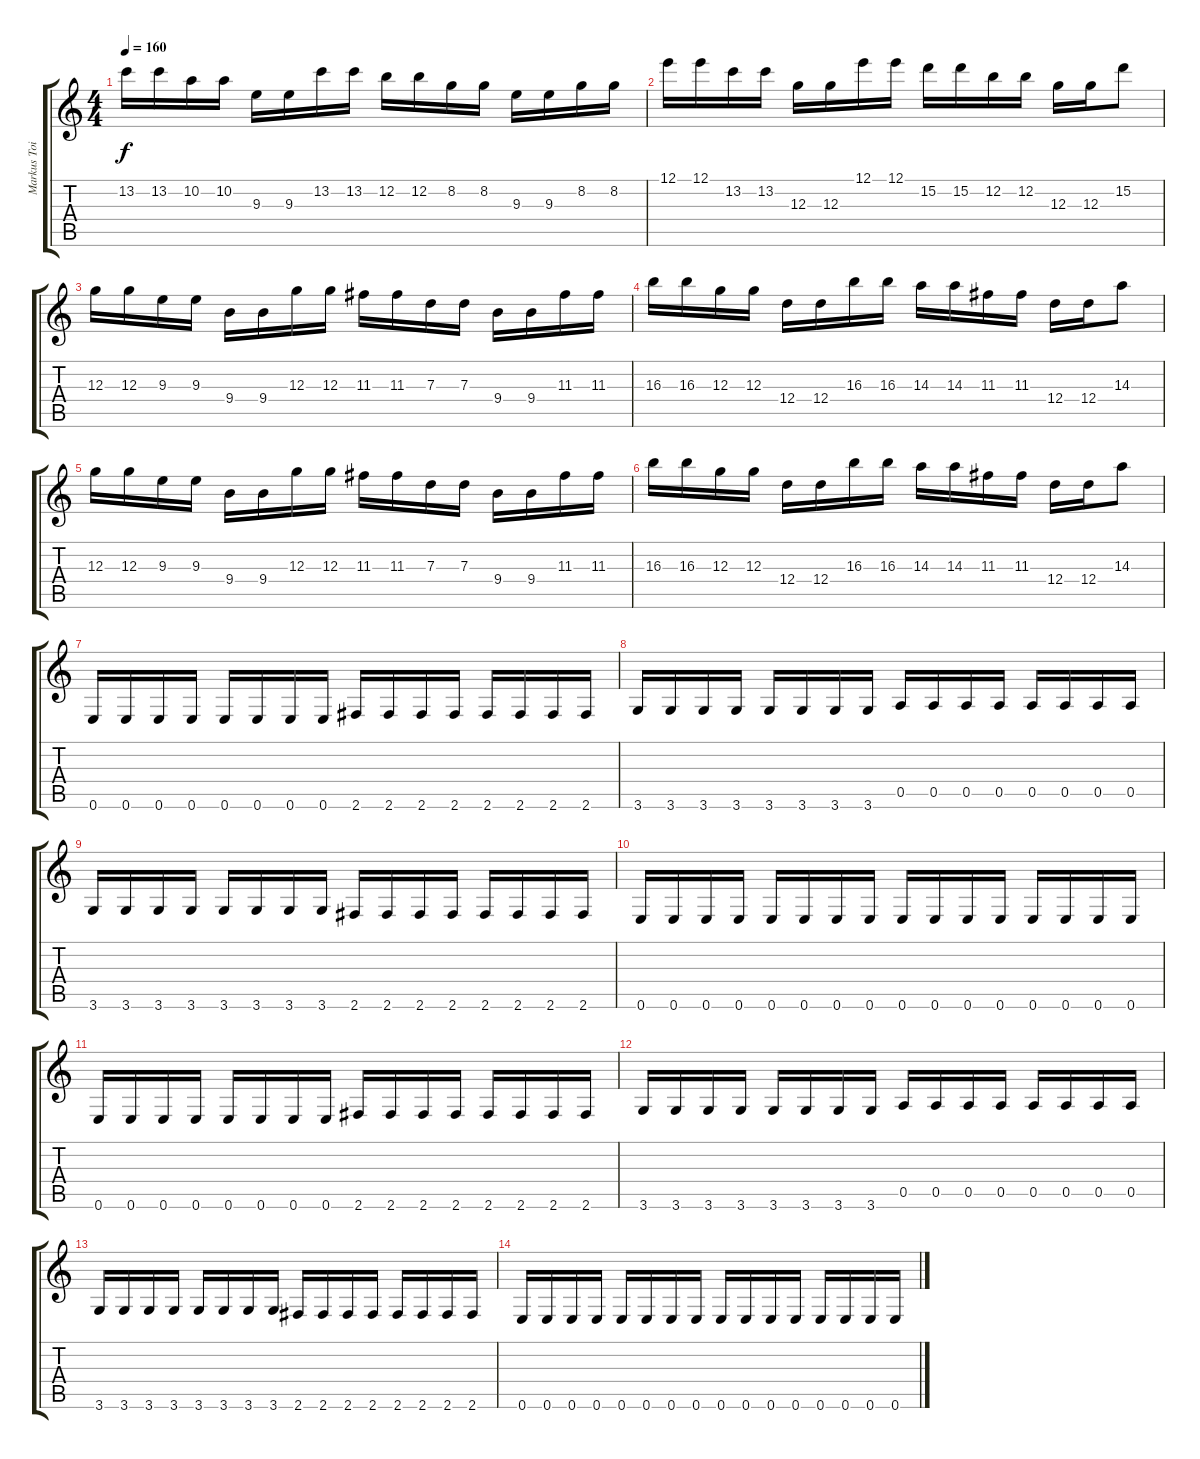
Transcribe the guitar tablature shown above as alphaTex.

\track ("Markus Toivonen" "Markus Toi") {instrument distortionguitar}
\staff {score tabs}
\tuning (E4 B3 G3 D3 A2 E2) {hide}
\ts (4 4)
\tempo 160
\clef g2
\ks c
13.2.16{dy f} 13.2.16 10.2.16 10.2.16 9.3.16 9.3.16 13.2.16 13.2.16 12.2.16 12.2.16 8.2.16 8.2.16 9.3.16 9.3.16 8.2.16 8.2.16 |
12.1.16 12.1.16 13.2.16 13.2.16 12.3.16 12.3.16 12.1.16 12.1.16 15.2.16 15.2.16 12.2.16 12.2.16 12.3.16 12.3.16 15.2.8 |
12.3.16 12.3.16 9.3.16 9.3.16 9.4.16 9.4.16 12.3.16 12.3.16 11.3.16 11.3.16 7.3.16 7.3.16 9.4.16 9.4.16 11.3.16 11.3.16 |
16.3.16 16.3.16 12.3.16 12.3.16 12.4.16 12.4.16 16.3.16 16.3.16 14.3.16 14.3.16 11.3.16 11.3.16 12.4.16 12.4.16 14.3.8 |
12.3.16 12.3.16 9.3.16 9.3.16 9.4.16 9.4.16 12.3.16 12.3.16 11.3.16 11.3.16 7.3.16 7.3.16 9.4.16 9.4.16 11.3.16 11.3.16 |
16.3.16 16.3.16 12.3.16 12.3.16 12.4.16 12.4.16 16.3.16 16.3.16 14.3.16 14.3.16 11.3.16 11.3.16 12.4.16 12.4.16 14.3.8 |
0.6.16 0.6.16 0.6.16 0.6.16 0.6.16 0.6.16 0.6.16 0.6.16 2.6.16 2.6.16 2.6.16 2.6.16 2.6.16 2.6.16 2.6.16 2.6.16 |
3.6.16 3.6.16 3.6.16 3.6.16 3.6.16 3.6.16 3.6.16 3.6.16 0.5.16 0.5.16 0.5.16 0.5.16 0.5.16 0.5.16 0.5.16 0.5.16 |
3.6.16 3.6.16 3.6.16 3.6.16 3.6.16 3.6.16 3.6.16 3.6.16 2.6.16 2.6.16 2.6.16 2.6.16 2.6.16 2.6.16 2.6.16 2.6.16 |
0.6.16 0.6.16 0.6.16 0.6.16 0.6.16 0.6.16 0.6.16 0.6.16 0.6.16 0.6.16 0.6.16 0.6.16 0.6.16 0.6.16 0.6.16 0.6.16 |
0.6.16 0.6.16 0.6.16 0.6.16 0.6.16 0.6.16 0.6.16 0.6.16 2.6.16 2.6.16 2.6.16 2.6.16 2.6.16 2.6.16 2.6.16 2.6.16 |
3.6.16 3.6.16 3.6.16 3.6.16 3.6.16 3.6.16 3.6.16 3.6.16 0.5.16 0.5.16 0.5.16 0.5.16 0.5.16 0.5.16 0.5.16 0.5.16 |
3.6.16 3.6.16 3.6.16 3.6.16 3.6.16 3.6.16 3.6.16 3.6.16 2.6.16 2.6.16 2.6.16 2.6.16 2.6.16 2.6.16 2.6.16 2.6.16 |
0.6.16 0.6.16 0.6.16 0.6.16 0.6.16 0.6.16 0.6.16 0.6.16 0.6.16 0.6.16 0.6.16 0.6.16 0.6.16 0.6.16 0.6.16 0.6.16
